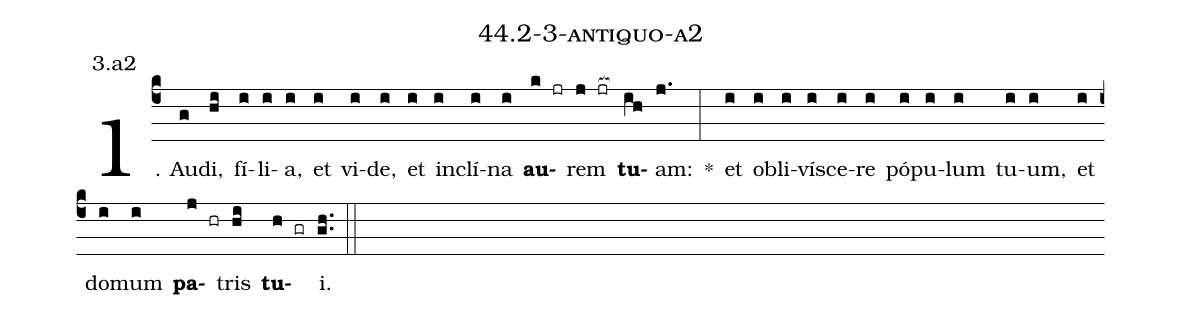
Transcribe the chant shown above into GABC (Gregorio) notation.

name: 44.2-3-antiquo-a2;
annotation: 3.a2;
%%
(c4)1. Au(g)di,(hi) fí(i)li(i)a,(i) et(i) vi(i)de,(i) et(i) in(i)clí(i)na(i) <b>au</b>(k jr)rem(j jr[ocb:1{]) <b>tu</b>(ih[ocb:0}])am:(j.) *(:) et(i) ob(i)li(i)ví(i)sce(i)re(i) pó(i)pu(i)lum(i) tu(i)um,(i) et(i) do(i)mum(i) <b>pa</b>(j hr)tris(hi) <b>tu</b>(h gr)i.(gh..) (::)


%E(i) u(i) o(j) u(hi) a(h) e.(gh..) (::)
